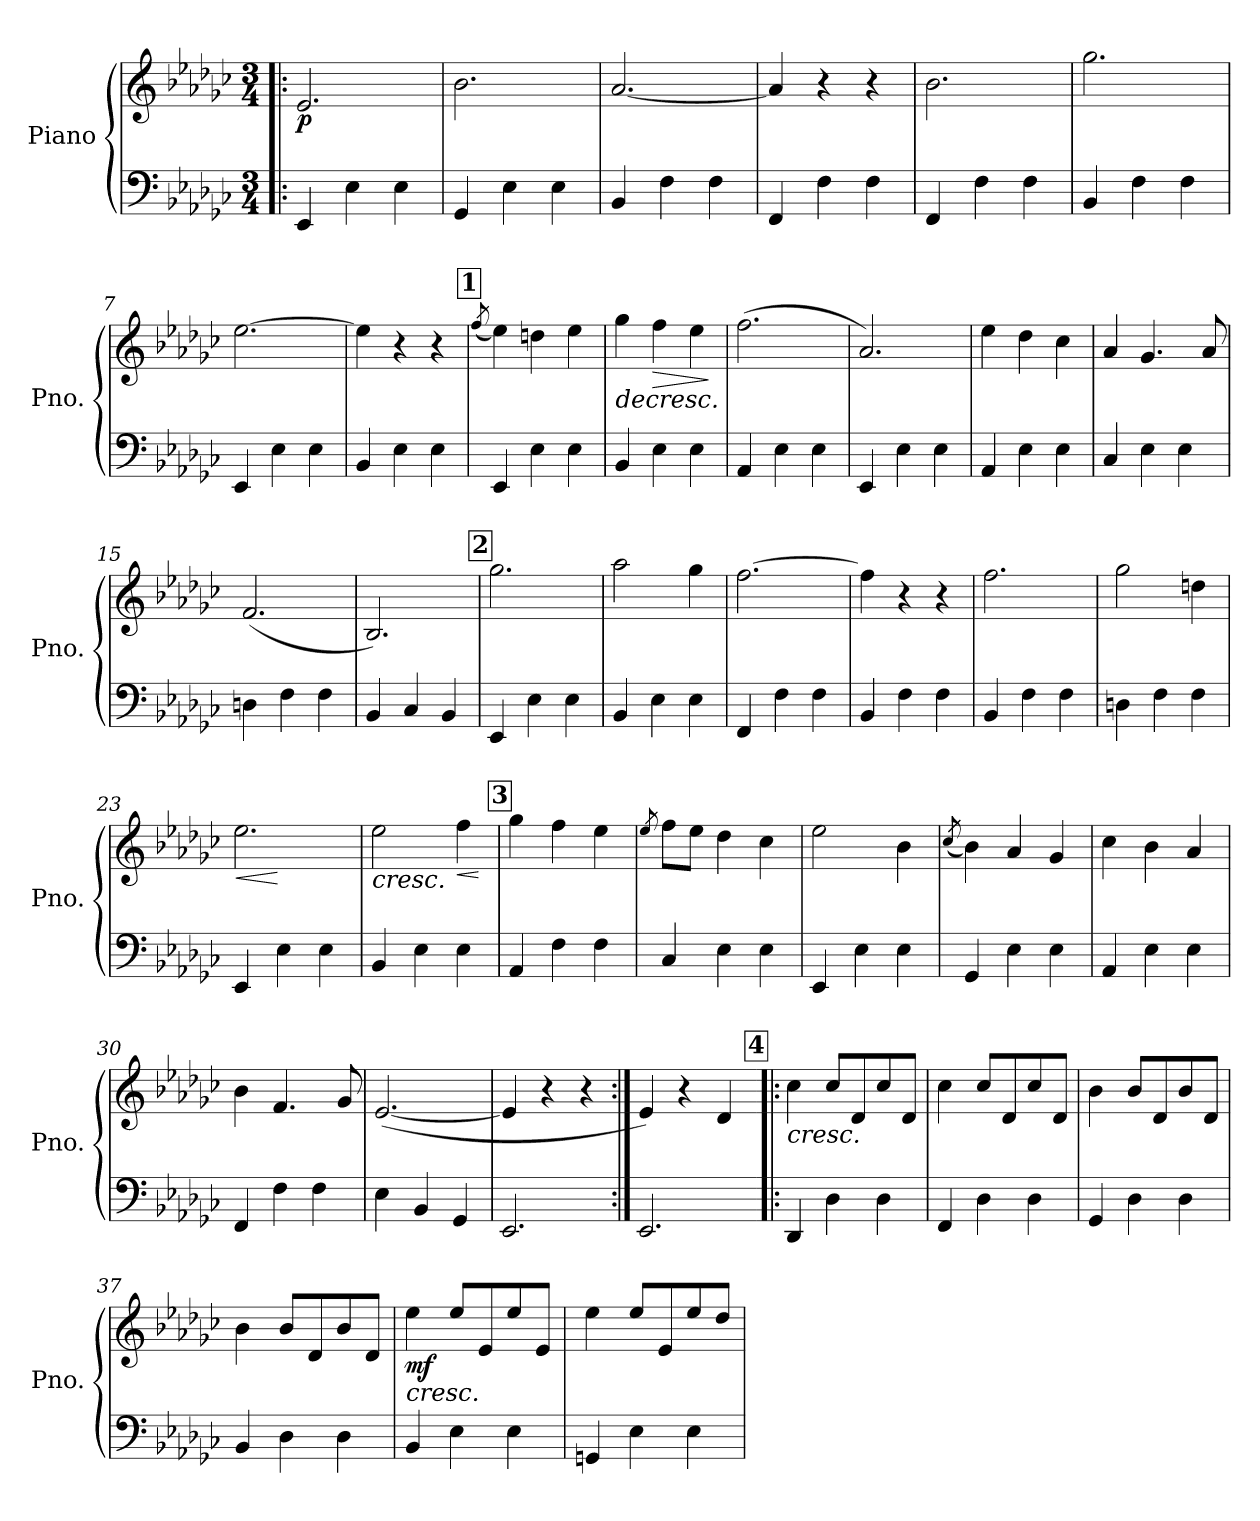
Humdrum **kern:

**kern	**kern	**dynam
*part1	*part1	*part1
*staff2	*staff1	*staff1/2
*I"Piano	*	*
*I'Pno.	*	*
*clefF4	*clefG2	*
*k[b-e-a-d-g-c-]	*k[b-e-a-d-g-c-]	*
*M3/4	*M3/4	*
*MM180	*MM180	*
=1!|:	=1!|:	=1!|:
!	!	!LO:DY:b
4EE-/	2.e-/	p
4E-\	.	.
4E-\	.	.
=2	=2	=2
4GG-/	2.b-\	.
4E-\	.	.
4E-\	.	.
=3	=3	=3
4BB-/	[2.a-/	.
4F\	.	.
4F\	.	.
=4	=4	=4
4FF/	4a-/]	.
4F\	4r	.
4F\	4r	.
!!LO:LB:g=z
=5	=5	=5
4FF/	2.b-\	.
4F\	.	.
4F\	.	.
=6	=6	=6
4BB-/	2.gg-\	.
4F\	.	.
4F\	.	.
=7	=7	=7
4EE-/	[2.ee-\	.
4E-\	.	.
4E-\	.	.
=8	=8	=8
4BB-/	4ee-\]	.
4E-\	4r	.
4E-\	4r	.
!!LO:LB:g=z
!!LO:REH:place=s1:a:B:fs=14:t=1
=9	=9	=9
.	(<8qff/	.
4EE-/	4ee-\)	.
4E-\	4ddn\	.
4E-\	4ee-\	.
=10	=10	=10
!	!	!LO:HP:b
4BB-/	4gg-\	>
!	!	!LO:HP:b
4E-\	4ff\	>
4E-\	4ee-\	.
.	.	] ]
=11	=11	=11
4AA-/	(>2.ff\	.
4E-\	.	.
4E-\	.	.
=12	=12	=12
4EE-/	2.a-/)	.
4E-\	.	.
4E-\	.	.
!!LO:LB:g=z
=13	=13	=13
4AA-/	4ee-\	.
4E-\	4dd-\	.
4E-\	4cc-\	.
=14	=14	=14
4C-/	4a-/	.
4E-\	4.g-/	.
4E-\	.	.
.	8a-/	.
=15	=15	=15
4Dn\	(<2.f/	.
4F\	.	.
4F\	.	.
=16	=16	=16
4BB-/	2.B-/)	.
4C-/	.	.
4BB-/	.	.
!!LO:LB:g=z
!!LO:REH:place=s1:a:B:fs=14:t=2
=17	=17	=17
4EE-/	2.gg-\	.
4E-\	.	.
4E-\	.	.
=18	=18	=18
4BB-/	2aa-\	.
4E-\	.	.
4E-\	4gg-\	.
=19	=19	=19
4FF/	[2.ff\	.
4F\	.	.
4F\	.	.
=20	=20	=20
4BB-/	4ff\]	.
4F\	4r	.
4F\	4r	.
!!LO:LB:g=z
=21	=21	=21
4BB-/	2.ff\	.
4F\	.	.
4F\	.	.
=22	=22	=22
4Dn\	2gg-\	.
4F\	.	.
4F\	4ddn\	.
=23	=23	=23
!	!	!LO:HP:b
!	!	!LO:HP:n=1:b
4EE-/	2.ee-\	< <
4E-\	.	[
4E-\	.	.
.	.	[
=24	=24	=24
!	!	!LO:HP:b
4BB-/	2ee-\	<
4E-\	.	.
!	!	!LO:HP:b
4E-\	4ff\	<
.	.	[ [
!!LO:PB:g=z
!!LO:REH:place=s1:a:B:fs=14:t=3
=25	=25	=25
!	!	!LO:DY:b
!	!	!LO:DY:n=1:b
4AA-/	4gg-\	mf mf
4F\	4ff\	.
4F\	4ee-\	.
=26	=26	=26
.	8qee-/	.
4C-/	8ff\L	.
.	8ee-\J	.
4E-\	4dd-\	.
4E-\	4cc-\	.
=27	=27	=27
4EE-/	2ee-\	.
4E-\	.	.
4E-\	4b-\	.
=28	=28	=28
.	(<8qcc-/	.
4GG-/	4b-\)	.
4E-\	4a-/	.
4E-\	4g-/	.
!!LO:LB:g=z
=29	=29	=29
4AA-/	4cc-\	.
4E-\	4b-\	.
4E-\	4a-/	.
=30	=30	=30
4FF/	4b-\	.
4F\	4.f/	.
4F\	.	.
.	8g-/	.
=31	=31	=31
4E-\	(<[2.e-/	.
4BB-/	.	.
4GG-/	.	.
=32	=32	=32
2.EE-/	4e-/]	.
.	4r	.
.	4r	.
=33:|!	=33:|!	=33:|!
2.EE-/	4e-/)	.
.	4r	.
.	4d-/	.
!!LO:LB:g=z
!!LO:REH:place=s1:a:B:fs=14:t=4
=34!|:	=34!|:	=34!|:
!	!LO:TX:b:i:t=cresc.	!
4DD-/	4cc-\	.
4D-\	8cc-/L	.
.	8d-/	.
4D-\	8cc-/	.
.	8d-/J	.
=35	=35	=35
4FF/	4cc-\	.
4D-\	8cc-/L	.
.	8d-/	.
4D-\	8cc-/	.
.	8d-/J	.
=36	=36	=36
4GG-/	4b-\	.
4D-\	8b-/L	.
.	8d-/	.
4D-\	8b-/	.
.	8d-/J	.
=37	=37	=37
4BB-/	4b-\	.
4D-\	8b-/L	.
.	8d-/	.
4D-\	8b-/	.
.	8d-/J	.
!!LO:LB:g=z
=38	=38	=38
!	!LO:TX:b:i:t=cresc.	!
!	!	!LO:DY:b
4BB-/	4ee-\	mf
4E-\	8ee-/L	.
.	8e-/	.
4E-\	8ee-/	.
.	8e-/J	.
=39	=39	=39
4GGn/	4ee-\	.
4E-\	8ee-/L	.
.	8e-/	.
4E-\	8ee-/	.
.	8dd-/J	.
=	=	=
*-	*-	*-
